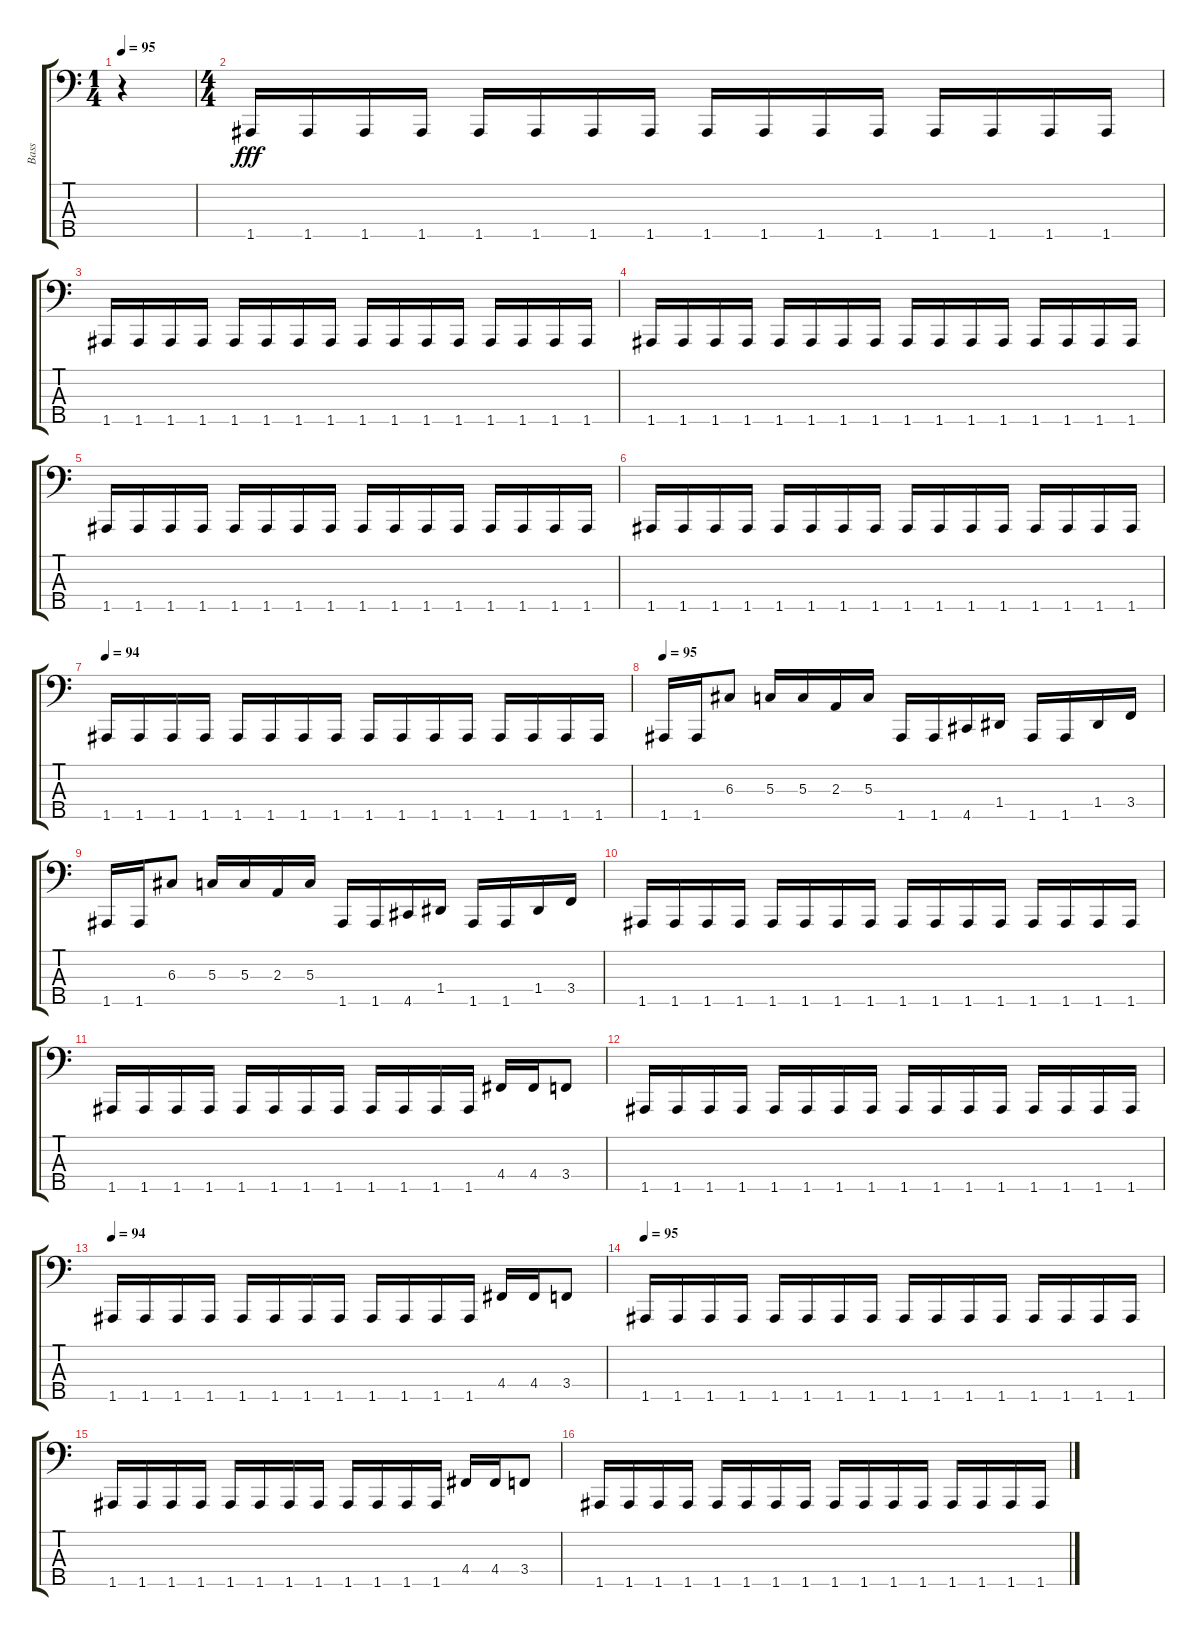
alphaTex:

\track ("Bass" "Bass") {instrument electricbassfinger}
\staff {score tabs}
\tuning (F2 C2 G1 D1 A0) {hide}
\ts (1 4)
\tempo 95
\clef f4
\ks c
r.4{dy fff instrument electricbassfinger} |
\ts (4 4)
1.5.16 1.5.16 1.5.16 1.5.16 1.5.16 1.5.16 1.5.16 1.5.16 1.5.16 1.5.16 1.5.16 1.5.16 1.5.16 1.5.16 1.5.16 1.5.16 |
1.5.16 1.5.16 1.5.16 1.5.16 1.5.16 1.5.16 1.5.16 1.5.16 1.5.16 1.5.16 1.5.16 1.5.16 1.5.16 1.5.16 1.5.16 1.5.16 |
1.5.16 1.5.16 1.5.16 1.5.16 1.5.16 1.5.16 1.5.16 1.5.16 1.5.16 1.5.16 1.5.16 1.5.16 1.5.16 1.5.16 1.5.16 1.5.16 |
1.5.16 1.5.16 1.5.16 1.5.16 1.5.16 1.5.16 1.5.16 1.5.16 1.5.16 1.5.16 1.5.16 1.5.16 1.5.16 1.5.16 1.5.16 1.5.16 |
1.5.16 1.5.16 1.5.16 1.5.16 1.5.16 1.5.16 1.5.16 1.5.16 1.5.16 1.5.16 1.5.16 1.5.16 1.5.16 1.5.16 1.5.16 1.5.16 |
\tempo 94
1.5.16 1.5.16 1.5.16 1.5.16 1.5.16 1.5.16 1.5.16 1.5.16 1.5.16 1.5.16 1.5.16 1.5.16 1.5.16 1.5.16 1.5.16 1.5.16 |
\tempo 95
1.5.16 1.5.16 6.3.8 5.3.16 5.3.16 2.3.16 5.3.16 1.5.16 1.5.16 4.5.16 1.4.16 1.5.16 1.5.16 1.4.16 3.4.16 |
1.5.16 1.5.16 6.3.8 5.3.16 5.3.16 2.3.16 5.3.16 1.5.16 1.5.16 4.5.16 1.4.16 1.5.16 1.5.16 1.4.16 3.4.16 |
1.5.16 1.5.16 1.5.16 1.5.16 1.5.16 1.5.16 1.5.16 1.5.16 1.5.16 1.5.16 1.5.16 1.5.16 1.5.16 1.5.16 1.5.16 1.5.16 |
1.5.16 1.5.16 1.5.16 1.5.16 1.5.16 1.5.16 1.5.16 1.5.16 1.5.16 1.5.16 1.5.16 1.5.16 4.4.16 4.4.16 3.4.8 |
1.5.16 1.5.16 1.5.16 1.5.16 1.5.16 1.5.16 1.5.16 1.5.16 1.5.16 1.5.16 1.5.16 1.5.16 1.5.16 1.5.16 1.5.16 1.5.16 |
\tempo 94
1.5.16 1.5.16 1.5.16 1.5.16 1.5.16 1.5.16 1.5.16 1.5.16 1.5.16 1.5.16 1.5.16 1.5.16 4.4.16 4.4.16 3.4.8 |
\tempo 95
1.5.16 1.5.16 1.5.16 1.5.16 1.5.16 1.5.16 1.5.16 1.5.16 1.5.16 1.5.16 1.5.16 1.5.16 1.5.16 1.5.16 1.5.16 1.5.16 |
1.5.16 1.5.16 1.5.16 1.5.16 1.5.16 1.5.16 1.5.16 1.5.16 1.5.16 1.5.16 1.5.16 1.5.16 4.4.16 4.4.16 3.4.8 |
1.5.16 1.5.16 1.5.16 1.5.16 1.5.16 1.5.16 1.5.16 1.5.16 1.5.16 1.5.16 1.5.16 1.5.16 1.5.16 1.5.16 1.5.16 1.5.16
